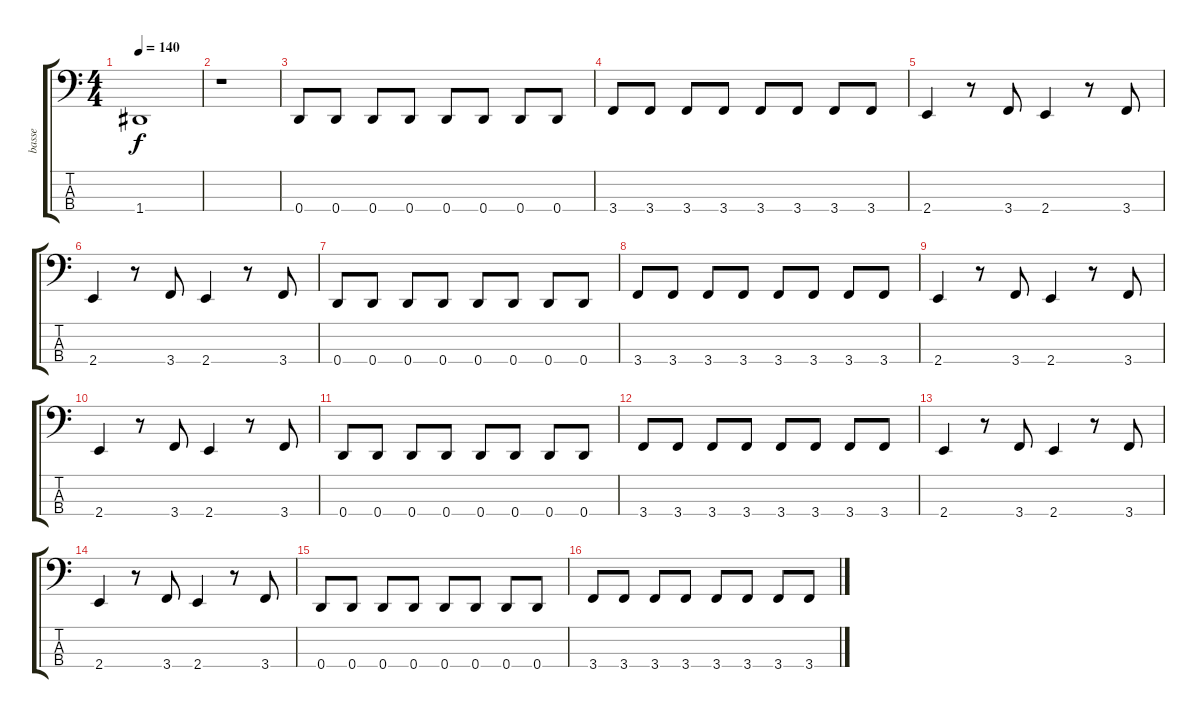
\track ("basse" "basse") {instrument electricbasspick}
\staff {score tabs}
\tuning (F2 C2 G1 D1) {hide}
\ts (4 4)
\tempo 140
\clef f4
\ks c
1.4.1{dy f} |
r.1 |
0.4.8 0.4.8 0.4.8 0.4.8 0.4.8 0.4.8 0.4.8 0.4.8 |
3.4.8 3.4.8 3.4.8 3.4.8 3.4.8 3.4.8 3.4.8 3.4.8 |
2.4.4 r.8 3.4.8 2.4.4 r.8 3.4.8 |
2.4.4 r.8 3.4.8 2.4.4 r.8 3.4.8 |
0.4.8 0.4.8 0.4.8 0.4.8 0.4.8 0.4.8 0.4.8 0.4.8 |
3.4.8 3.4.8 3.4.8 3.4.8 3.4.8 3.4.8 3.4.8 3.4.8 |
2.4.4 r.8 3.4.8 2.4.4 r.8 3.4.8 |
2.4.4 r.8 3.4.8 2.4.4 r.8 3.4.8 |
0.4.8 0.4.8 0.4.8 0.4.8 0.4.8 0.4.8 0.4.8 0.4.8 |
3.4.8 3.4.8 3.4.8 3.4.8 3.4.8 3.4.8 3.4.8 3.4.8 |
2.4.4 r.8 3.4.8 2.4.4 r.8 3.4.8 |
2.4.4 r.8 3.4.8 2.4.4 r.8 3.4.8 |
0.4.8 0.4.8 0.4.8 0.4.8 0.4.8 0.4.8 0.4.8 0.4.8 |
3.4.8 3.4.8 3.4.8 3.4.8 3.4.8 3.4.8 3.4.8 3.4.8
